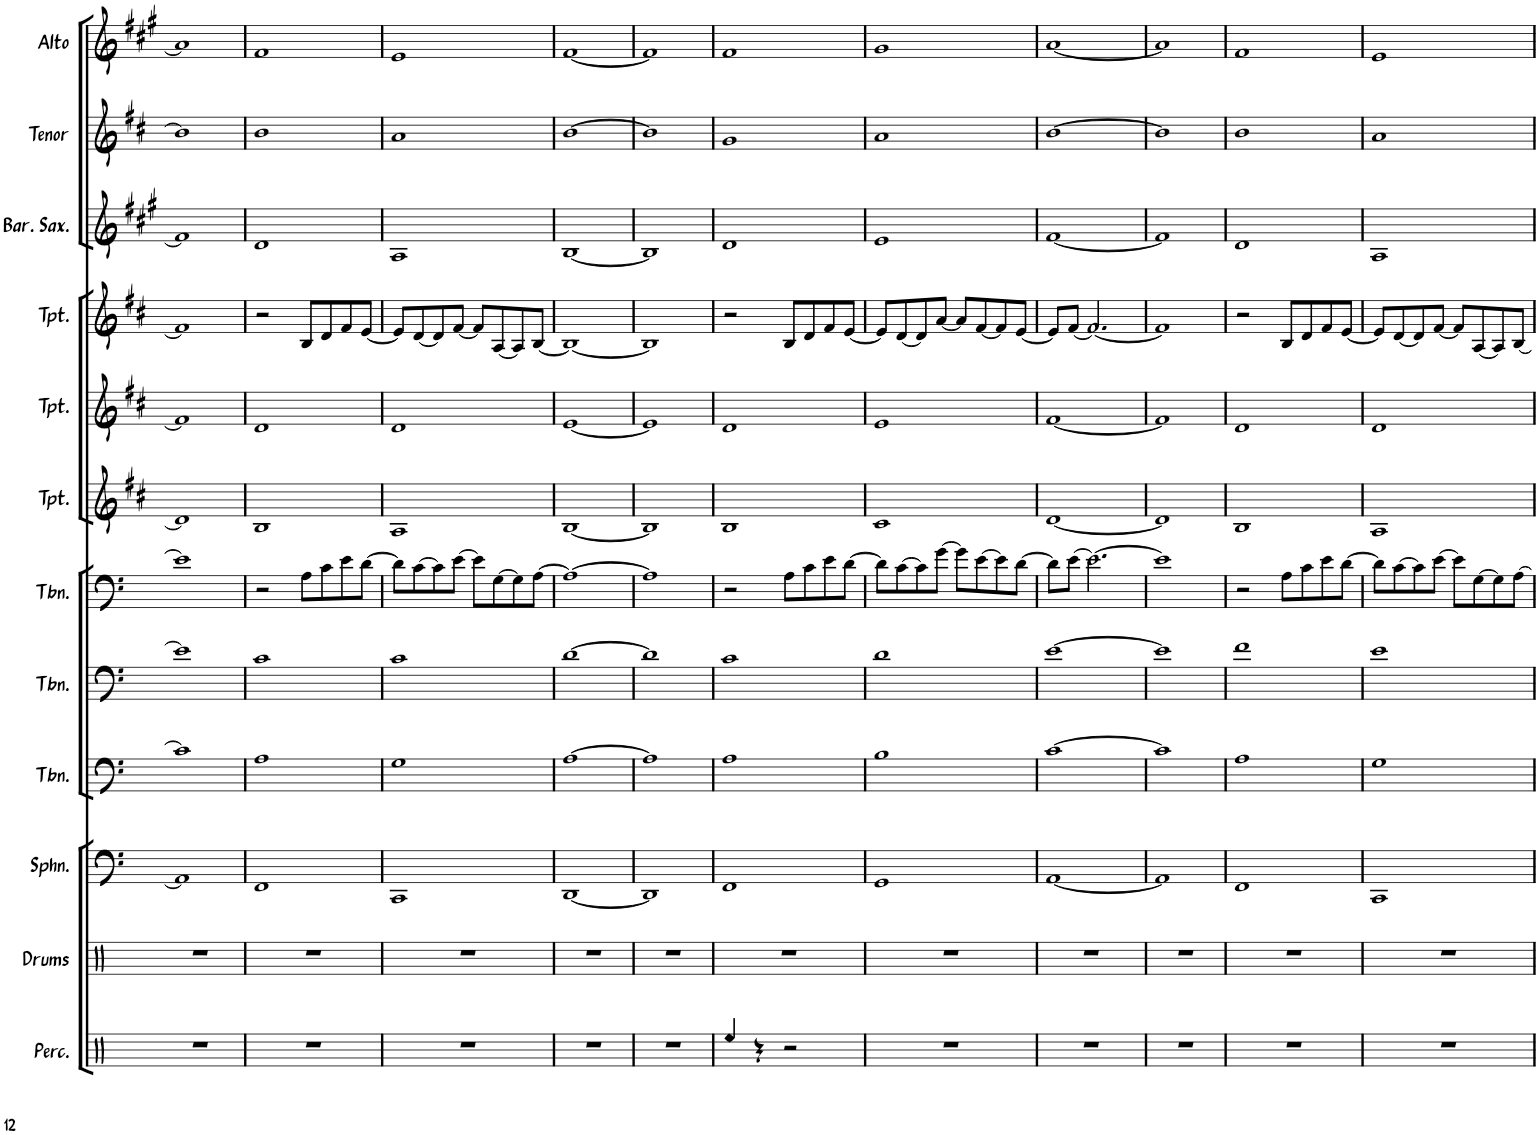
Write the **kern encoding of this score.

**kern	**kern	**kern	**kern	**kern	**kern	**kern	**kern	**kern	**kern	**kern	**kern
*part12	*part11	*part10	*part9	*part8	*part7	*part6	*part5	*part4	*part3	*part2	*part1
*staff12	*staff11	*staff10	*staff9	*staff8	*staff7	*staff6	*staff5	*staff4	*staff3	*staff2	*staff1
*I"Percussion	*I"Drums	*I"Sousaphone	*I"Trombone	*I"Trombone	*I"Trombone	*I"Trumpet	*I"Trumpet	*I"Trumpet	*I"Baritone Saxophone	*I"Tenor Sax	*I"Alto Sax
*I'Perc.	*I'Drums	*I'Sphn.	*I'Tbn.	*I'Tbn.	*I'Tbn.	*I'Tpt.	*I'Tpt.	*I'Tpt.	*I'Bar. Sax.	*I'Tenor	*I'Alto
!!LO:PB:g=z
*clefX	*clefX	*clefF4	*clefF4	*clefF4	*clefF4	*clefG2	*clefG2	*clefG2	*clefG2	*clefG2	*clefG2
*	*	*	*	*	*	*Trd1c2	*Trd1c2	*Trd1c2	*Trd12c21	*Trd8c14	*Trd5c9
*k[]	*k[]	*k[]	*k[]	*k[]	*k[]	*k[f#c#]	*k[f#c#]	*k[f#c#]	*k[f#c#g#]	*k[f#c#]	*k[f#c#g#]
*M4/4	*M4/4	*M4/4	*M4/4	*M4/4	*M4/4	*M4/4	*M4/4	*M4/4	*M4/4	*M4/4	*M4/4
=61	=61	=61	=61	=61	=61	=61	=61	=61	=61	=61	=61
1r	1r	1AA]	1c]	1e]	1e]	1d]	1f#]	1f#]	1f#]	1b]	1a]
=62	=62	=62	=62	=62	=62	=62	=62	=62	=62	=62	=62
1r	1r	1FF	1A	1c	2r	1B	1d	2r	1d	1b	1f#
.	.	.	.	.	8A\L	.	.	8B/L	.	.	.
.	.	.	.	.	8c\	.	.	8d/	.	.	.
.	.	.	.	.	8e\	.	.	8f#/	.	.	.
.	.	.	.	.	[8d\J	.	.	[8e/J	.	.	.
=63	=63	=63	=63	=63	=63	=63	=63	=63	=63	=63	=63
1r	1r	1CC	1G	1c	8d\L]	1A	1d	8e/L]	1A	1a	1e
.	.	.	.	.	[8c\	.	.	[8d/	.	.	.
.	.	.	.	.	8c\]	.	.	8d/]	.	.	.
.	.	.	.	.	[8e\J	.	.	[8f#/J	.	.	.
.	.	.	.	.	8e\L]	.	.	8f#/L]	.	.	.
.	.	.	.	.	[8G\	.	.	[8A/	.	.	.
.	.	.	.	.	8G\]	.	.	8A/]	.	.	.
.	.	.	.	.	[8A\J	.	.	[8B/J	.	.	.
=64	=64	=64	=64	=64	=64	=64	=64	=64	=64	=64	=64
1r	1r	[1DD	[1A	[1d	1A_	[1B	[1e	1B_	[1B	[1b	[1f#
=65	=65	=65	=65	=65	=65	=65	=65	=65	=65	=65	=65
1r	1r	1DD]	1A]	1d]	1A]	1B]	1e]	1B]	1B]	1b]	1f#]
=66	=66	=66	=66	=66	=66	=66	=66	=66	=66	=66	=66
!LO:N:head=diamond	!	!	!	!	!	!	!	!	!	!	!
4Ree/	1r	1FF	1A	1c	2r	1B	1d	2r	1d	1g	1f#
4r	.	.	.	.	.	.	.	.	.	.	.
2r	.	.	.	.	8A\L	.	.	8B/L	.	.	.
.	.	.	.	.	8c\	.	.	8d/	.	.	.
.	.	.	.	.	8e\	.	.	8f#/	.	.	.
.	.	.	.	.	[8d\J	.	.	[8e/J	.	.	.
=67	=67	=67	=67	=67	=67	=67	=67	=67	=67	=67	=67
1r	1r	1GG	1B	1d	8d\L]	1c#	1e	8e/L]	1e	1a	1g#
.	.	.	.	.	[8c\	.	.	[8d/	.	.	.
.	.	.	.	.	8c\]	.	.	8d/]	.	.	.
.	.	.	.	.	[8g\J	.	.	[8a/J	.	.	.
.	.	.	.	.	8g\L]	.	.	8a/L]	.	.	.
.	.	.	.	.	[8e\	.	.	[8f#/	.	.	.
.	.	.	.	.	8e\]	.	.	8f#/]	.	.	.
.	.	.	.	.	[8d\J	.	.	[8e/J	.	.	.
=68	=68	=68	=68	=68	=68	=68	=68	=68	=68	=68	=68
1r	1r	[1AA	[1c	[1e	8d\L]	[1d	[1f#	8e/L]	[1f#	[1b	[1a
.	.	.	.	.	[8e\J	.	.	[8f#/J	.	.	.
.	.	.	.	.	2.e\_	.	.	2.f#/_	.	.	.
=69	=69	=69	=69	=69	=69	=69	=69	=69	=69	=69	=69
1r	1r	1AA]	1c]	1e]	1e]	1d]	1f#]	1f#]	1f#]	1b]	1a]
=70	=70	=70	=70	=70	=70	=70	=70	=70	=70	=70	=70
1r	1r	1FF	1A	1f	2r	1B	1d	2r	1d	1b	1f#
.	.	.	.	.	8A\L	.	.	8B/L	.	.	.
.	.	.	.	.	8c\	.	.	8d/	.	.	.
.	.	.	.	.	8e\	.	.	8f#/	.	.	.
.	.	.	.	.	[8d\J	.	.	[8e/J	.	.	.
=71	=71	=71	=71	=71	=71	=71	=71	=71	=71	=71	=71
1r	1r	1CC	1G	1e	8d\L]	1A	1d	8e/L]	1A	1a	1e
.	.	.	.	.	[8c\	.	.	[8d/	.	.	.
.	.	.	.	.	8c\]	.	.	8d/]	.	.	.
.	.	.	.	.	[8e\J	.	.	[8f#/J	.	.	.
.	.	.	.	.	8e\L]	.	.	8f#/L]	.	.	.
.	.	.	.	.	[8G\	.	.	[8A/	.	.	.
.	.	.	.	.	8G\]	.	.	8A/]	.	.	.
.	.	.	.	.	[8A\J	.	.	[8B/J	.	.	.
=	=	=	=	=	=	=	=	=	=	=	=
*-	*-	*-	*-	*-	*-	*-	*-	*-	*-	*-	*-
